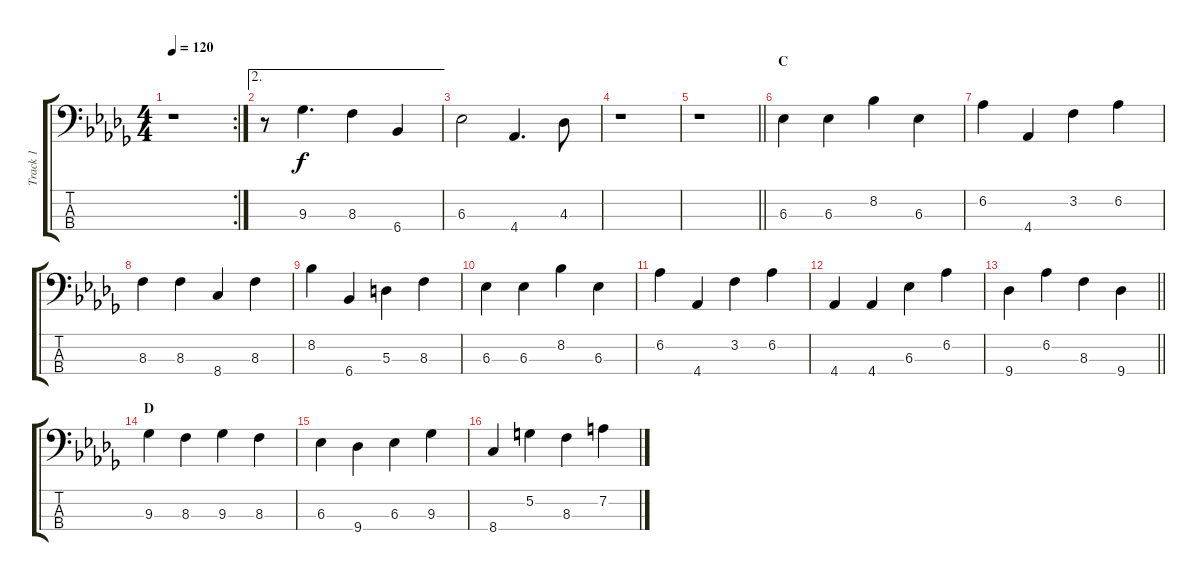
\track ("Track 1" "Track 1") {instrument electricbassfinger}
\staff {score tabs}
\tuning (G2 D2 A1 E1) {hide}
\rc 2
\ts (4 4)
\tempo 120
\clef f4
\ks db
r.1{dy f} |
\ae 2
r.8 9.3.4{d} 8.3.4 6.4.4 |
6.3.2 4.4.4{d} 4.3.8 |
r.1 |
\barLineRight lightlight
r.1 |
\section ("" "C")
6.3.4 6.3.4 8.2.4 6.3.4 |
6.2.4 4.4.4 3.2.4 6.2.4 |
8.3.4 8.3.4 8.4.4 8.3.4 |
8.2.4 6.4.4 5.3.4 8.3.4 |
6.3.4 6.3.4 8.2.4 6.3.4 |
6.2.4 4.4.4 3.2.4 6.2.4 |
4.4.4 4.4.4 6.3.4 6.2.4 |
\barLineRight lightlight
9.4.4 6.2.4 8.3.4 9.4.4 |
\section ("" "D")
9.3.4 8.3.4 9.3.4 8.3.4 |
6.3.4 9.4.4 6.3.4 9.3.4 |
8.4.4 5.2.4 8.3.4 7.2.4
